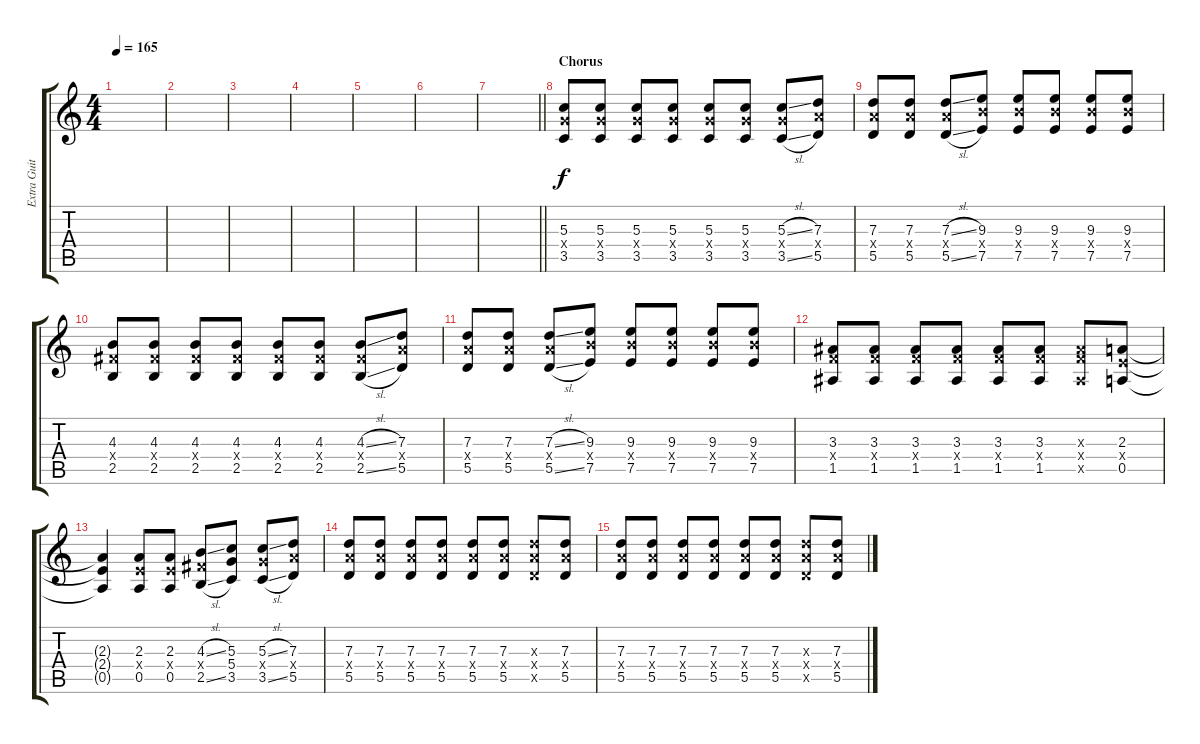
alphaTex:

\track ("Extra Guitar" "Extra Guit") {instrument overdrivenguitar}
\staff {score tabs}
\tuning (E4 B3 G3 D3 A2 E2) {hide}
\ts (4 4)
\tempo 165
\clef g2
\ks c
|
|
|
|
|
|
\barLineRight lightlight
|
\section ("" "Chorus")
(5.3 5.4{x} 3.5).8 (5.3 5.4{x} 3.5).8 (5.3 5.4{x} 3.5).8 (5.3 5.4{x} 3.5).8 (5.3 5.4{x} 3.5).8 (5.3 5.4{x} 3.5).8 (5.3{sl} 5.4{x} 3.5{sl}).8 (7.3 7.4{x} 5.5).8 |
(7.3 7.4{x} 5.5).8 (7.3 7.4{x} 5.5).8 (7.3{sl} 7.4{x} 5.5{sl}).8 (9.3 9.4{x} 7.5).8 (9.3 9.4{x} 7.5).8 (9.3 9.4{x} 7.5).8 (9.3 9.4{x} 7.5).8 (9.3 9.4{x} 7.5).8 |
(4.3 4.4{x} 2.5).8 (4.3 4.4{x} 2.5).8 (4.3 4.4{x} 2.5).8 (4.3 4.4{x} 2.5).8 (4.3 4.4{x} 2.5).8 (4.3 4.4{x} 2.5).8 (4.3{sl} 4.4{x} 2.5{sl}).8 (7.3 7.4{x} 5.5).8 |
(7.3 7.4{x} 5.5).8 (7.3 7.4{x} 5.5).8 (7.3{sl} 7.4{x} 5.5{sl}).8 (9.3 9.4{x} 7.5).8 (9.3 9.4{x} 7.5).8 (9.3 9.4{x} 7.5).8 (9.3 9.4{x} 7.5).8 (9.3 9.4{x} 7.5).8 |
(3.3 3.4{x} 1.5).8 (3.3 3.4{x} 1.5).8 (3.3 3.4{x} 1.5).8 (3.3 3.4{x} 1.5).8 (3.3 3.4{x} 1.5).8 (3.3 3.4{x} 1.5).8 (3.3{x} 3.4{x} 1.5{x}).8 (2.3 2.4{x} 0.5).8 |
(2.3{t} 2.4{t} 0.5{t}).4 (2.3 2.4{x} 0.5).8 (2.3 2.4{x} 0.5).8 (4.3{sl} 4.4{x} 2.5{sl}).8 (5.3 5.4 3.5).8 (5.3{sl} 5.4{x} 3.5{sl}).8 (7.3 7.4{x} 5.5).8 |
(7.3 7.4{x} 5.5).8 (7.3 7.4{x} 5.5).8 (7.3 7.4{x} 5.5).8 (7.3 7.4{x} 5.5).8 (7.3 7.4{x} 5.5).8 (7.3 7.4{x} 5.5).8 (7.3{x} 7.4{x} 5.5{x}).8 (7.3 7.4{x} 5.5).8 |
(7.3 7.4{x} 5.5).8 (7.3 7.4{x} 5.5).8 (7.3 7.4{x} 5.5).8 (7.3 7.4{x} 5.5).8 (7.3 7.4{x} 5.5).8 (7.3 7.4{x} 5.5).8 (7.3{x} 7.4{x} 5.5{x}).8 (7.3 7.4{x} 5.5).8
